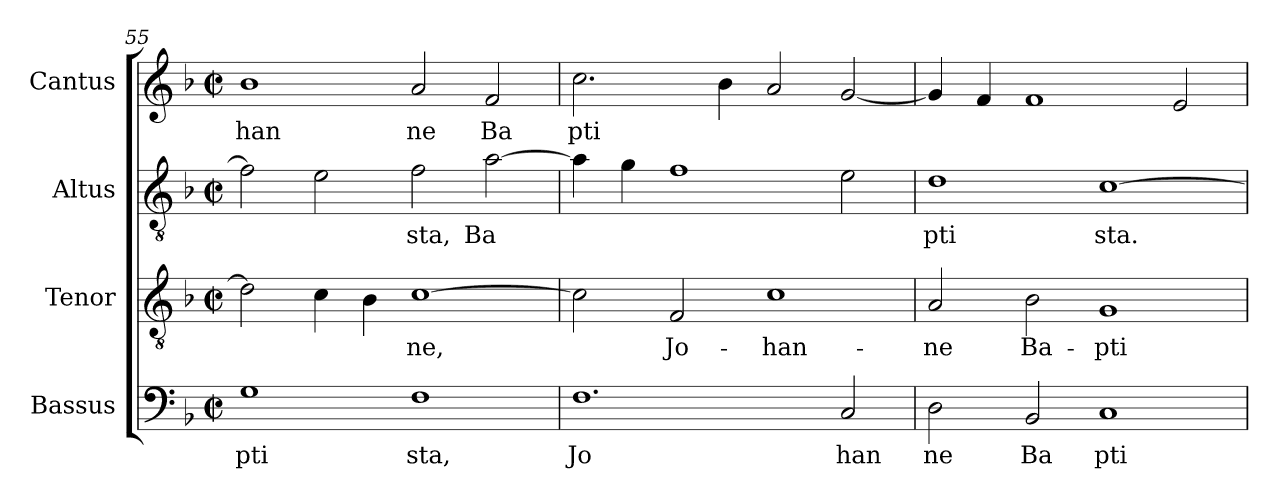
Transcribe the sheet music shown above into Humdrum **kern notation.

**kern	**text	**kern	**text	**kern	**text	**kern	**text
*part4	*part4	*part3	*part3	*part2	*part2	*part1	*part1
*staff4	*staff4	*staff3	*staff3	*staff2	*staff2	*staff1	*staff1
*I"Bassus	*	*I"Tenor	*	*I"Altus	*	*I"Cantus	*
*clefF4	*	*clefGv2	*	*clefGv2	*	*clefG2	*
*k[b-]	*	*k[b-]	*	*k[b-]	*	*k[b-]	*
*F:	*	*F:	*	*F:	*	*F:	*
*M2/2	*	*M2/2	*	*M2/2	*	*M2/2	*
*met(c|)	*	*met(c|)	*	*met(c|)	*	*met(c|)	*
=55	=55	=55	=55	=55	=55	=55	=55
!	!LO:LY:b:cj	!	!LO:LY:b:cj	!	!LO:LY:b:cj	!	!LO:LY:b:cj
1G	pti	2d\]	--	2f\]	.	1b-	han
!	!	!	!LO:LY:b:cj	!	!LO:LY:b:cj	!	!
.	.	4c\	--	2e\	.	.	.
!	!	!	!LO:LY:b:cj	!	!	!	!
.	.	4B-\	--	.	.	.	.
!	!LO:LY:b:cj	!	!LO:LY:b:cj	!	!LO:LY:b:cj	!	!LO:LY:b:cj
1F	sta,	[>1c	-ne,	2f\	sta,	2a/	ne
!	!	!	!	!	!LO:LY:b:cj	!	!LO:LY:b:cj
.	.	.	.	[>2a\	Ba	2f/	Ba
=56	=56	=56	=56	=56	=56	=56	=56
!	!LO:LY:b:cj	!	!LO:LY:b:cj	!	!LO:LY:b:cj	!	!LO:LY:b:cj
1.F	Jo	2c\]	.	4a\]	.	2.cc\	pti
!	!	!	!	!	!LO:LY:b:cj	!	!
.	.	.	.	4g\	.	.	.
!	!	!	!LO:LY:b:cj	!	!LO:LY:b:cj	!	!
.	.	2F/	Jo-	1f	.	.	.
!	!	!	!	!	!	!	!LO:LY:b:cj
.	.	.	.	.	.	4b-\	.
!	!	!	!LO:LY:b:cj	!	!	!	!LO:LY:b:cj
.	.	1c	-han-	.	.	2a/	.
!	!LO:LY:b:cj	!	!	!	!LO:LY:b:cj	!	!LO:LY:b:cj
2C/	han	.	.	2e\	.	[<2g/	.
=57	=57	=57	=57	=57	=57	=57	=57
!	!LO:LY:b:cj	!	!LO:LY:b:cj	!	!LO:LY:b:cj	!	!LO:LY:b:cj
2D\	ne	2A/	-ne	1d	pti	4g/]	.
!	!	!	!	!	!	!	!LO:LY:b:cj
.	.	.	.	.	.	4f/	.
!	!LO:LY:b:cj	!	!LO:LY:b:cj	!	!	!	!LO:LY:b:cj
2BB-/	Ba	2B-\	Ba-	.	.	1f	.
!	!LO:LY:b:cj	!	!LO:LY:b:cj	!	!LO:LY:b:cj	!	!
1C	pti	1G	-pti-	[>1c	sta.	.	.
!	!	!	!	!	!	!	!LO:LY:b:cj
.	.	.	.	.	.	2e/	.
=	=	=	=	=	=	=	=
*-	*-	*-	*-	*-	*-	*-	*-
